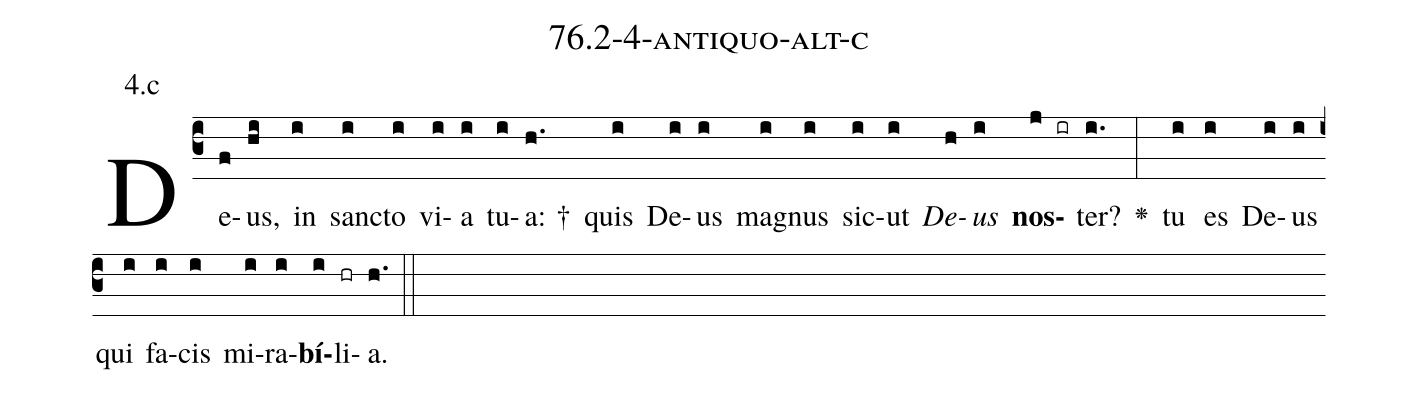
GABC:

name: 76.2-4-antiquo-alt-c;
annotation: 4.c;
%%
(c3)De(f)us,(hi) in(i) sanc(i)to(i) vi(i)a(i) tu(i)a: †(h.) quis(i) De(i)us(i) ma(i)gnus(i) sic(i)ut(i) <i>De</i>(h)<i>us</i>(i) <b>nos</b>(j ir)ter?(i.) <v>\greheightstar</v>(:) tu(i) es(i) De(i)us(i) qui(i) fa(i)cis(i) mi(i)ra(i)<b>bí</b>(i)li(hr)a.(h.) (::)


%E(i) u(i) o(i) u(i) a(i) e.(h.) (::)
